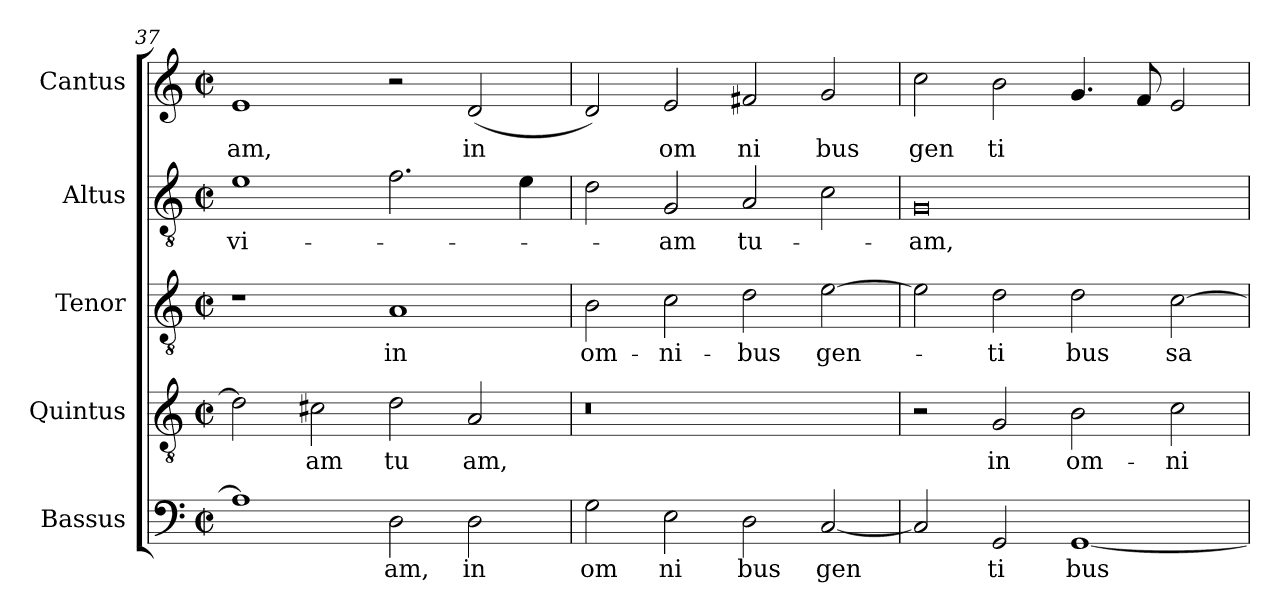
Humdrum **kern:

**kern	**text	**kern	**text	**kern	**text	**kern	**text	**kern	**text
*part5	*part5	*part4	*part4	*part3	*part3	*part2	*part2	*part1	*part1
*staff5	*staff5	*staff4	*staff4	*staff3	*staff3	*staff2	*staff2	*staff1	*staff1
*I"Bassus	*	*I"Quintus	*	*I"Tenor	*	*I"Altus	*	*I"Cantus	*
*clefF4	*	*clefGv2	*	*clefGv2	*	*clefGv2	*	*clefG2	*
*M2/2	*	*M2/2	*	*M2/2	*	*M2/2	*	*M2/2	*
*met(c|)	*	*met(c|)	*	*met(c|)	*	*met(c|)	*	*met(c|)	*
=37	=37	=37	=37	=37	=37	=37	=37	=37	=37
!	!	!	!	!	!	!	!LO:LY:b:cj	!	!LO:LY:b:cj
1A]	.	2d\]	.	1r	.	1e	vi-	1e	am,
!	!	!	!LO:LY:b:cj	!	!	!	!	!	!
.	.	2c#X\	am	.	.	.	.	.	.
!	!LO:LY:b:cj	!	!LO:LY:b:cj	!	!LO:LY:b:cj	!	!	!	!
2D\	am,	2d\	tu	1A	in	2.f\	.	2r	.
!	!LO:LY:b:cj	!	!LO:LY:b:cj	!	!	!	!	!	!LO:LY:b:cj
2D\	in	2A/	am,	.	.	.	.	(<2d/	in
.	.	.	.	.	.	4e\	.	.	.
=38	=38	=38	=38	=38	=38	=38	=38	=38	=38
!	!LO:LY:b:cj	!	!	!	!LO:LY:b:cj	!	!	!	!
2G\	om	0r	.	2B\	om-	2d\	.	2d/)	.
!	!LO:LY:b:cj	!	!	!	!LO:LY:b:cj	!	!LO:LY:b:cj	!	!LO:LY:b:cj
2E\	ni	.	.	2c\	-ni-	2G/	-am	2e/	om
!	!LO:LY:b:cj	!	!	!	!LO:LY:b:cj	!	!LO:LY:b:cj	!	!LO:LY:b:cj
2D\	bus	.	.	2d\	-bus	2A/	tu-	2f#X/	ni
!	!LO:LY:b	!	!	!	!LO:LY:b	!	!	!	!LO:LY:b:cj
[>2C/	gen	.	.	[>2e\	gen-	2c\	.	2g/	bus
!!LO:PB:g=z
=39	=39	=39	=39	=39	=39	=39	=39	=39	=39
!	!	!	!	!	!	!	!LO:LY:b:cj	!	!LO:LY:b:cj
2C/]	.	2r	.	2e\]	.	0G	-am,	2cc\	gen
!	!LO:LY:b:cj	!	!LO:LY:b:cj	!	!LO:LY:b:cj	!	!	!	!LO:LY:b:cj
2GG/	ti	2G/	in	2d\	-ti	.	.	2b\	ti
!	!LO:LY:b:cj	!	!LO:LY:b:cj	!	!LO:LY:b:cj	!	!	!	!
[<1GG	bus	2B\	om-	2d\	bus	.	.	4.g/	.
.	.	.	.	.	.	.	.	8f/	.
!	!	!	!LO:LY:b:cj	!	!LO:LY:b:cj	!	!	!	!
.	.	2c\	-ni-	[>2c\	sa	.	.	2e/	.
=	=	=	=	=	=	=	=	=	=
*-	*-	*-	*-	*-	*-	*-	*-	*-	*-
